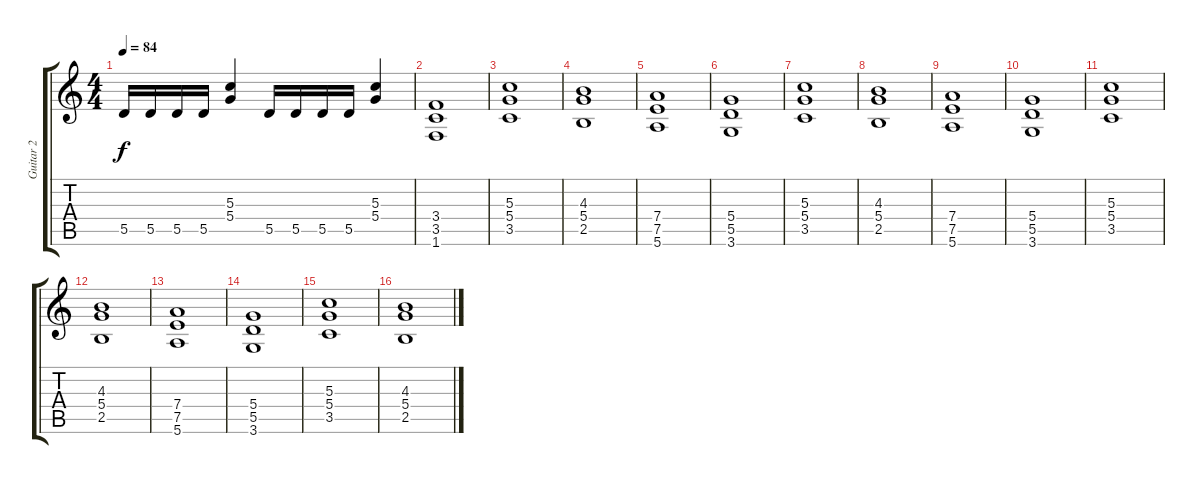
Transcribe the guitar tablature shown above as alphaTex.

\track ("Guitar 2" "Guitar 2") {instrument distortionguitar}
\staff {score tabs}
\tuning (E4 B3 G3 D3 A2 E2) {hide}
\ts (4 4)
\tempo 84
\clef g2
\ks c
5.5.16{dy f} 5.5.16 5.5.16 5.5.16 (5.3 5.4).4 5.5.16 5.5.16 5.5.16 5.5.16 (5.3 5.4).4 |
(3.4 3.5 1.6).1 |
(5.3 5.4 3.5).1 |
(4.3 5.4 2.5).1 |
(7.4 7.5 5.6).1 |
(5.4 5.5 3.6).1 |
(5.3 5.4 3.5).1 |
(4.3 5.4 2.5).1 |
(7.4 7.5 5.6).1 |
(5.4 5.5 3.6).1 |
(5.3 5.4 3.5).1 |
(4.3 5.4 2.5).1 |
(7.4 7.5 5.6).1 |
(5.4 5.5 3.6).1 |
(5.3 5.4 3.5).1 |
(4.3 5.4 2.5).1
